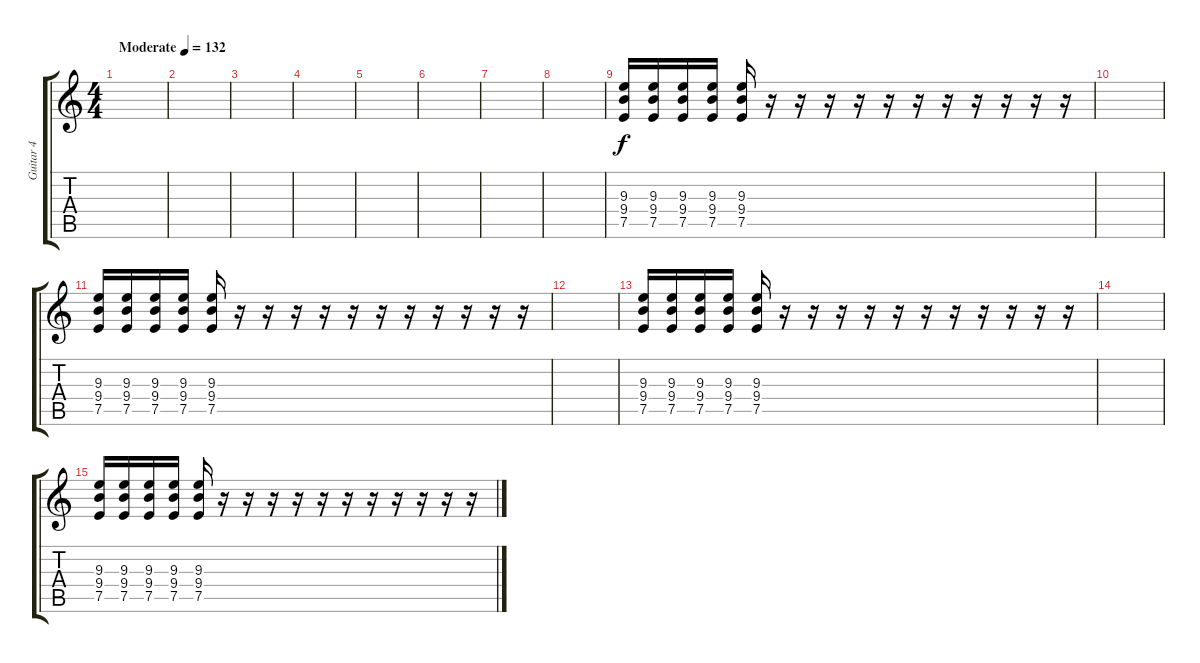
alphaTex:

\track ("Guitar 4" "Guitar 4") {instrument distortionguitar}
\staff {score tabs}
\tuning (E4 B3 G3 D3 A2 E2) {hide}
\ts (4 4)
\tempo (132 "Moderate")
\clef g2
\ks c
|
|
|
|
|
|
|
|
(9.3 9.4 7.5).16 (9.3 9.4 7.5).16 (9.3 9.4 7.5).16 (9.3 9.4 7.5).16 (9.3 9.4 7.5).16 r.16 r.16 r.16 r.16 r.16 r.16 r.16 r.16 r.16 r.16 r.16 |
|
(9.3 9.4 7.5).16 (9.3 9.4 7.5).16 (9.3 9.4 7.5).16 (9.3 9.4 7.5).16 (9.3 9.4 7.5).16 r.16 r.16 r.16 r.16 r.16 r.16 r.16 r.16 r.16 r.16 r.16 |
|
(9.3 9.4 7.5).16 (9.3 9.4 7.5).16 (9.3 9.4 7.5).16 (9.3 9.4 7.5).16 (9.3 9.4 7.5).16 r.16 r.16 r.16 r.16 r.16 r.16 r.16 r.16 r.16 r.16 r.16 |
|
(9.3 9.4 7.5).16 (9.3 9.4 7.5).16 (9.3 9.4 7.5).16 (9.3 9.4 7.5).16 (9.3 9.4 7.5).16 r.16 r.16 r.16 r.16 r.16 r.16 r.16 r.16 r.16 r.16 r.16
